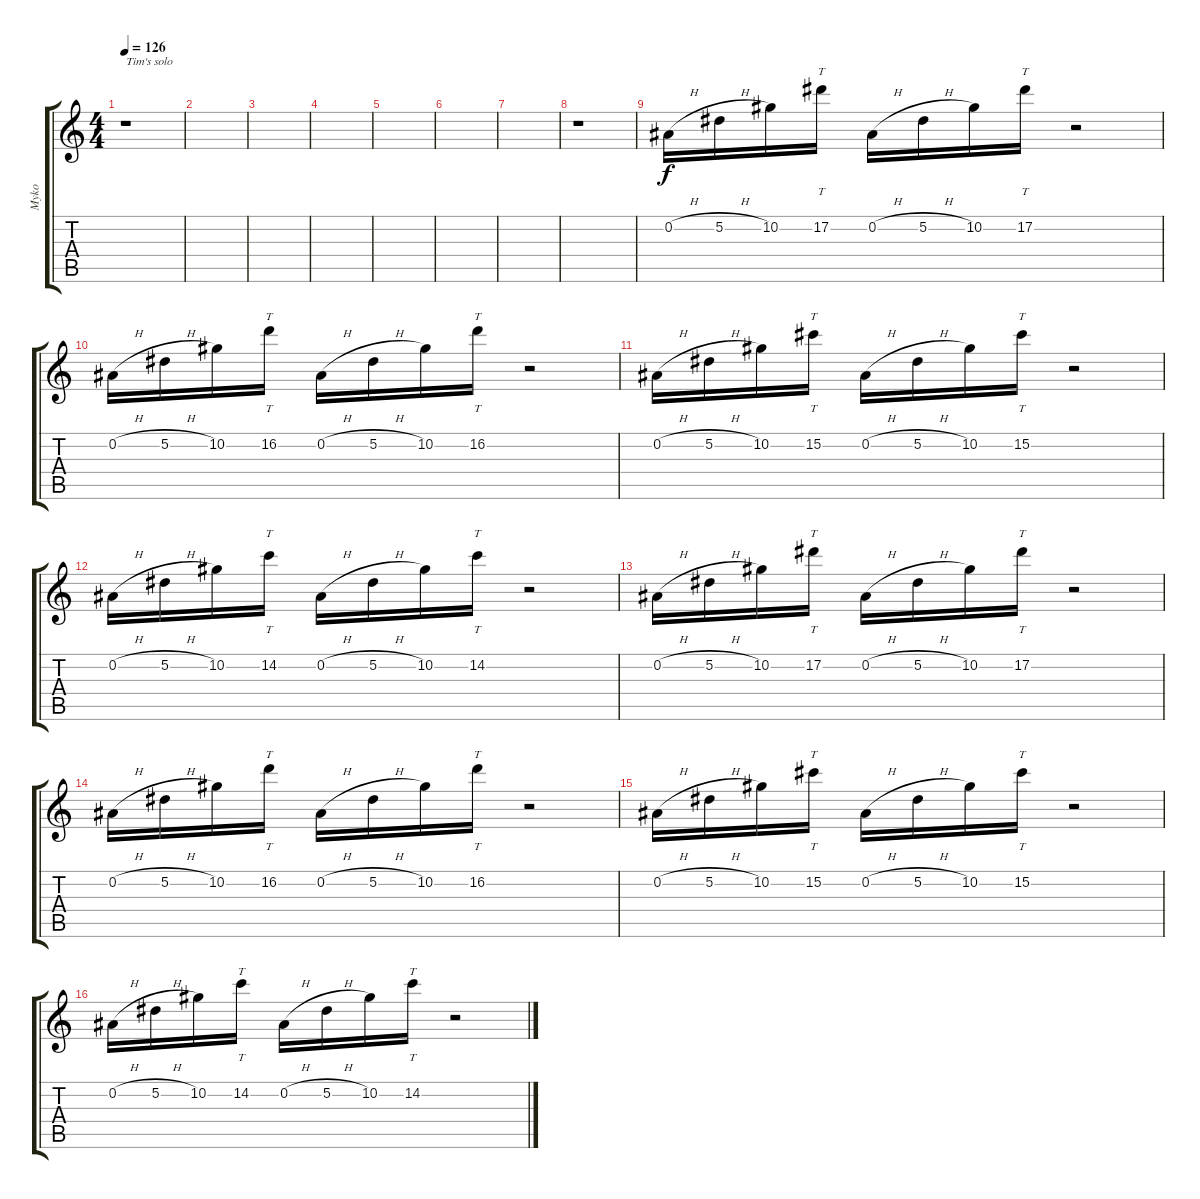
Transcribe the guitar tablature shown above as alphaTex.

\track ("Myko" "Myko") {instrument overdrivenguitar}
\staff {score tabs}
\tuning (Eb4 Bb3 Gb3 Db3 Ab2 Eb2) {hide}
\ts (4 4)
\tempo 126
\clef g2
\ks c
r.1{txt "Tim's solo" dy f} |
|
|
|
|
|
|
r.1{volume 13 balance 14} |
0.2{h}.16{volume 13 balance 14 instrument guitarharmonics} 5.2{h}.16 10.2.16 17.2.16{tt} 0.2{h}.16 5.2{h}.16 10.2.16 17.2.16{tt} r.2 |
0.2{h}.16{volume 13 balance 14 instrument guitarharmonics} 5.2{h}.16 10.2.16 16.2.16{tt} 0.2{h}.16 5.2{h}.16 10.2.16 16.2.16{tt} r.2 |
0.2{h}.16{volume 13 balance 14 instrument guitarharmonics} 5.2{h}.16 10.2.16 15.2.16{tt} 0.2{h}.16 5.2{h}.16 10.2.16 15.2.16{tt} r.2 |
0.2{h}.16{volume 13 balance 14 instrument guitarharmonics} 5.2{h}.16 10.2.16 14.2.16{tt} 0.2{h}.16 5.2{h}.16 10.2.16 14.2.16{tt} r.2 |
0.2{h}.16{volume 13 balance 14 instrument guitarharmonics} 5.2{h}.16 10.2.16 17.2.16{tt} 0.2{h}.16 5.2{h}.16 10.2.16 17.2.16{tt} r.2 |
0.2{h}.16{volume 13 balance 14 instrument guitarharmonics} 5.2{h}.16 10.2.16 16.2.16{tt} 0.2{h}.16 5.2{h}.16 10.2.16 16.2.16{tt} r.2 |
0.2{h}.16{volume 13 balance 14 instrument guitarharmonics} 5.2{h}.16 10.2.16 15.2.16{tt} 0.2{h}.16 5.2{h}.16 10.2.16 15.2.16{tt} r.2 |
0.2{h}.16{volume 13 balance 14 instrument guitarharmonics} 5.2{h}.16 10.2.16 14.2.16{tt} 0.2{h}.16 5.2{h}.16 10.2.16 14.2.16{tt} r.2
